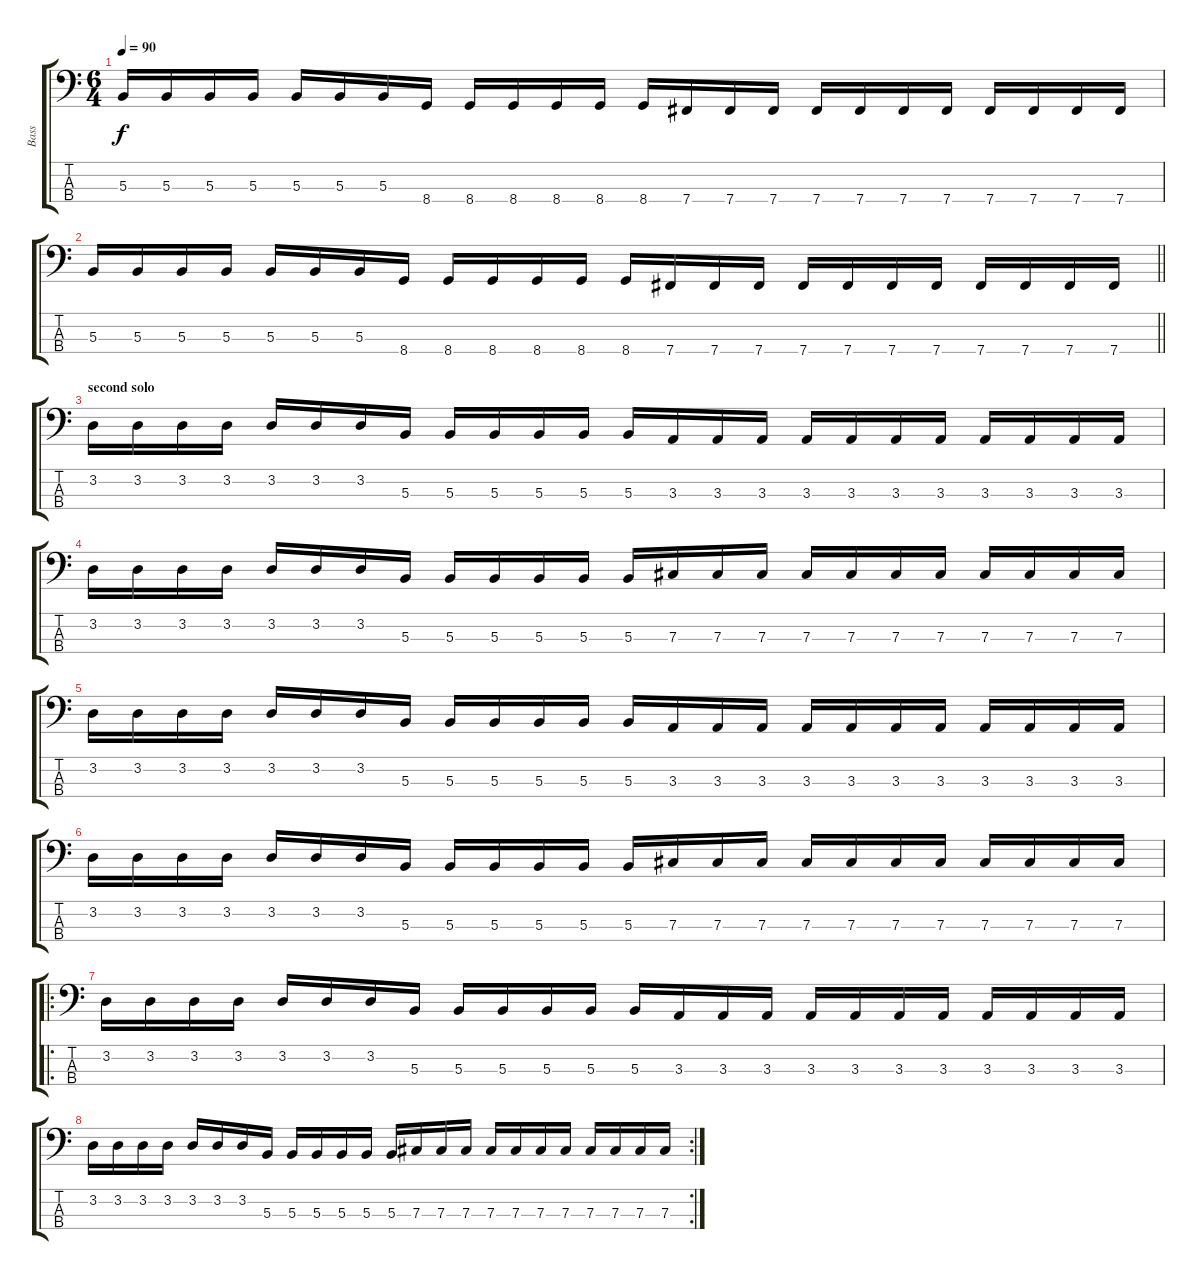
\track ("Bass" "Bass") {instrument electricbasspick}
\staff {score tabs}
\tuning (E2 B1 Gb1 B0) {hide}
\ts (6 4)
\tempo 90
\clef f4
\ks c
5.3.16{dy f} 5.3.16 5.3.16 5.3.16 5.3.16 5.3.16 5.3.16 8.4.16 8.4.16 8.4.16 8.4.16 8.4.16 8.4.16 7.4.16 7.4.16 7.4.16 7.4.16 7.4.16 7.4.16 7.4.16 7.4.16 7.4.16 7.4.16 7.4.16 |
\barLineRight lightlight
5.3.16 5.3.16 5.3.16 5.3.16 5.3.16 5.3.16 5.3.16 8.4.16 8.4.16 8.4.16 8.4.16 8.4.16 8.4.16 7.4.16 7.4.16 7.4.16 7.4.16 7.4.16 7.4.16 7.4.16 7.4.16 7.4.16 7.4.16 7.4.16 |
\section ("" "second solo")
3.2.16 3.2.16 3.2.16 3.2.16 3.2.16 3.2.16 3.2.16 5.3.16 5.3.16 5.3.16 5.3.16 5.3.16 5.3.16 3.3.16 3.3.16 3.3.16 3.3.16 3.3.16 3.3.16 3.3.16 3.3.16 3.3.16 3.3.16 3.3.16 |
3.2.16 3.2.16 3.2.16 3.2.16 3.2.16 3.2.16 3.2.16 5.3.16 5.3.16 5.3.16 5.3.16 5.3.16 5.3.16 7.3.16 7.3.16 7.3.16 7.3.16 7.3.16 7.3.16 7.3.16 7.3.16 7.3.16 7.3.16 7.3.16 |
3.2.16 3.2.16 3.2.16 3.2.16 3.2.16 3.2.16 3.2.16 5.3.16 5.3.16 5.3.16 5.3.16 5.3.16 5.3.16 3.3.16 3.3.16 3.3.16 3.3.16 3.3.16 3.3.16 3.3.16 3.3.16 3.3.16 3.3.16 3.3.16 |
3.2.16 3.2.16 3.2.16 3.2.16 3.2.16 3.2.16 3.2.16 5.3.16 5.3.16 5.3.16 5.3.16 5.3.16 5.3.16 7.3.16 7.3.16 7.3.16 7.3.16 7.3.16 7.3.16 7.3.16 7.3.16 7.3.16 7.3.16 7.3.16 |
\ro
3.2.16 3.2.16 3.2.16 3.2.16 3.2.16 3.2.16 3.2.16 5.3.16 5.3.16 5.3.16 5.3.16 5.3.16 5.3.16 3.3.16 3.3.16 3.3.16 3.3.16 3.3.16 3.3.16 3.3.16 3.3.16 3.3.16 3.3.16 3.3.16 |
\rc 2
3.2.16 3.2.16 3.2.16 3.2.16 3.2.16 3.2.16 3.2.16 5.3.16 5.3.16 5.3.16 5.3.16 5.3.16 5.3.16 7.3.16 7.3.16 7.3.16 7.3.16 7.3.16 7.3.16 7.3.16 7.3.16 7.3.16 7.3.16 7.3.16
